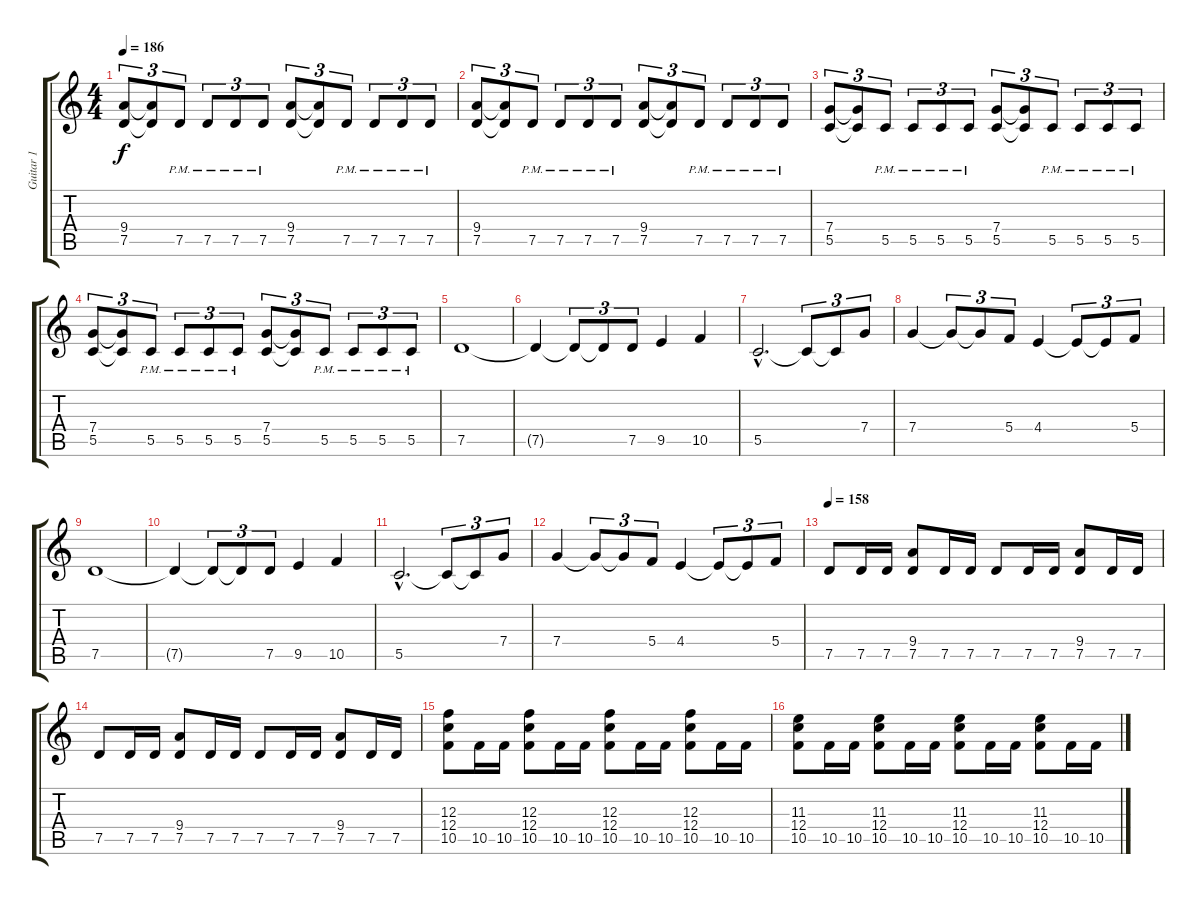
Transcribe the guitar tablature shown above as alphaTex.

\track ("Guitar 1" "Guitar 1") {instrument distortionguitar}
\staff {score tabs}
\tuning (D4 A3 F3 C3 G2 D2) {hide}
\ts (4 4)
\tempo 186
\clef g2
\ks c
(9.4 7.5).8{tu (3 2) dy f} (9.4{t} 7.5{t}).8{tu (3 2)} 7.5{pm}.8{tu (3 2)} 7.5{pm}.8{tu (3 2)} 7.5{pm}.8{tu (3 2)} 7.5{pm}.8{tu (3 2)} (9.4 7.5).8{tu (3 2)} (9.4{t} 7.5{t}).8{tu (3 2)} 7.5{pm}.8{tu (3 2)} 7.5{pm}.8{tu (3 2)} 7.5{pm}.8{tu (3 2)} 7.5{pm}.8{tu (3 2)} |
(9.4 7.5).8{tu (3 2)} (9.4{t} 7.5{t}).8{tu (3 2)} 7.5{pm}.8{tu (3 2)} 7.5{pm}.8{tu (3 2)} 7.5{pm}.8{tu (3 2)} 7.5{pm}.8{tu (3 2)} (9.4 7.5).8{tu (3 2)} (9.4{t} 7.5{t}).8{tu (3 2)} 7.5{pm}.8{tu (3 2)} 7.5{pm}.8{tu (3 2)} 7.5{pm}.8{tu (3 2)} 7.5{pm}.8{tu (3 2)} |
(7.4 5.5).8{tu (3 2)} (7.4{t} 5.5{t}).8{tu (3 2)} 5.5{pm}.8{tu (3 2)} 5.5{pm}.8{tu (3 2)} 5.5{pm}.8{tu (3 2)} 5.5{pm}.8{tu (3 2)} (7.4 5.5).8{tu (3 2)} (7.4{t} 5.5{t}).8{tu (3 2)} 5.5{pm}.8{tu (3 2)} 5.5{pm}.8{tu (3 2)} 5.5{pm}.8{tu (3 2)} 5.5{pm}.8{tu (3 2)} |
(7.4 5.5).8{tu (3 2)} (7.4{t} 5.5{t}).8{tu (3 2)} 5.5{pm}.8{tu (3 2)} 5.5{pm}.8{tu (3 2)} 5.5{pm}.8{tu (3 2)} 5.5{pm}.8{tu (3 2)} (7.4 5.5).8{tu (3 2)} (7.4{t} 5.5{t}).8{tu (3 2)} 5.5{pm}.8{tu (3 2)} 5.5{pm}.8{tu (3 2)} 5.5{pm}.8{tu (3 2)} 5.5{pm}.8{tu (3 2)} |
7.5.1 |
7.5{t}.4 7.5{t}.8{tu (3 2)} 7.5{t}.8{tu (3 2)} 7.5.8{tu (3 2)} 9.5.4 10.5.4 |
5.5{hac}.2{d} 5.5{t}.8{tu (3 2)} 5.5{t}.8{tu (3 2)} 7.4.8{tu (3 2)} |
7.4.4 7.4{t}.8{tu (3 2)} 7.4{t}.8{tu (3 2)} 5.4.8{tu (3 2)} 4.4.4 4.4{t}.8{tu (3 2)} 4.4{t}.8{tu (3 2)} 5.4.8{tu (3 2)} |
7.5.1 |
7.5{t}.4 7.5{t}.8{tu (3 2)} 7.5{t}.8{tu (3 2)} 7.5.8{tu (3 2)} 9.5.4 10.5.4 |
5.5{hac}.2{d} 5.5{t}.8{tu (3 2)} 5.5{t}.8{tu (3 2)} 7.4.8{tu (3 2)} |
7.4.4 7.4{t}.8{tu (3 2)} 7.4{t}.8{tu (3 2)} 5.4.8{tu (3 2)} 4.4.4 4.4{t}.8{tu (3 2)} 4.4{t}.8{tu (3 2)} 5.4.8{tu (3 2)} |
\tempo 158
7.5.8 7.5.16 7.5.16 (9.4 7.5).8 7.5.16 7.5.16 7.5.8 7.5.16 7.5.16 (9.4 7.5).8 7.5.16 7.5.16 |
7.5.8 7.5.16 7.5.16 (9.4 7.5).8 7.5.16 7.5.16 7.5.8 7.5.16 7.5.16 (9.4 7.5).8 7.5.16 7.5.16 |
(12.3 12.4 10.5).8 10.5.16 10.5.16 (12.3 12.4 10.5).8 10.5.16 10.5.16 (12.3 12.4 10.5).8 10.5.16 10.5.16 (12.3 12.4 10.5).8 10.5.16 10.5.16 |
(11.3 12.4 10.5).8 10.5.16 10.5.16 (11.3 12.4 10.5).8 10.5.16 10.5.16 (11.3 12.4 10.5).8 10.5.16 10.5.16 (11.3 12.4 10.5).8 10.5.16 10.5.16
